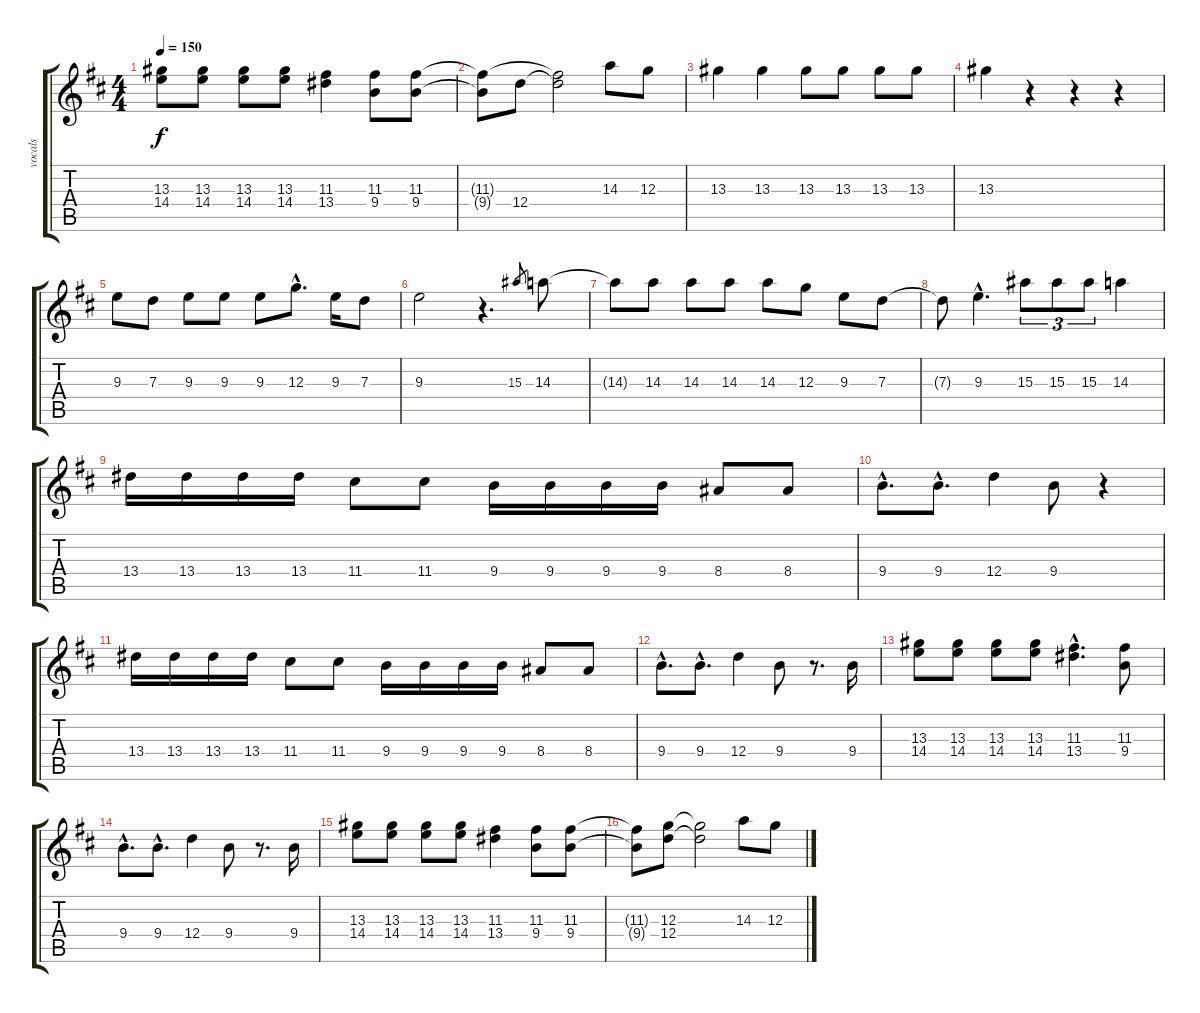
\track ("vocals" "vocals") {instrument electricguitarclean}
\staff {score tabs}
\tuning (E4 B3 G3 D3 A2 E2) {hide}
\ts (4 4)
\tempo 150
\clef g2
\ks d
(13.3 14.4).8{dy f} (13.3 14.4).8 (13.3 14.4).8 (13.3 14.4).8 (11.3 13.4).4 (11.3 9.4).8 (11.3 9.4).8 |
(11.3{t} 9.4{t}).8 12.4.8 (11.3{t} 12.4{t}).2 14.3.8 12.3.8 |
13.3.4 13.3.4 13.3.8 13.3.8 13.3.8 13.3.8 |
13.3.4 r.4 r.4 r.4 |
9.3.8 7.3.8 9.3.8 9.3.8 9.3.8 12.3{hac}.8{d} 9.3.16 7.3.8 |
9.3.2 r.4{d} 15.3.8{gr} 14.3.8 |
14.3{t}.8 14.3.8 14.3.8 14.3.8 14.3.8 12.3.8 9.3.8 7.3.8 |
7.3{t}.8 9.3{hac}.4{d} 15.3.8{tu (3 2)} 15.3.8{tu (3 2)} 15.3.8{tu (3 2)} 14.3.4 |
13.4.16 13.4.16 13.4.16 13.4.16 11.4.8 11.4.8 9.4.16 9.4.16 9.4.16 9.4.16 8.4.8 8.4.8 |
9.4{hac}.8{d} 9.4{hac}.8{d} 12.4.4 9.4.8 r.4 |
13.4.16 13.4.16 13.4.16 13.4.16 11.4.8 11.4.8 9.4.16 9.4.16 9.4.16 9.4.16 8.4.8 8.4.8 |
9.4{hac}.8{d} 9.4{hac}.8{d} 12.4.4 9.4.8 r.8{d} 9.4.16 |
(13.3 14.4).8 (13.3 14.4).8 (13.3 14.4).8 (13.3 14.4).8 (11.3{hac} 13.4{hac}).4{d} (11.3 9.4).8 |
9.4{hac}.8{d} 9.4{hac}.8{d} 12.4.4 9.4.8 r.8{d} 9.4.16 |
(13.3 14.4).8 (13.3 14.4).8 (13.3 14.4).8 (13.3 14.4).8 (11.3 13.4).4 (11.3 9.4).8 (11.3 9.4).8 |
(11.3{t} 9.4{t}).8 (12.3 12.4).8 (12.3{t} 12.4{t}).2 14.3.8 12.3.8
